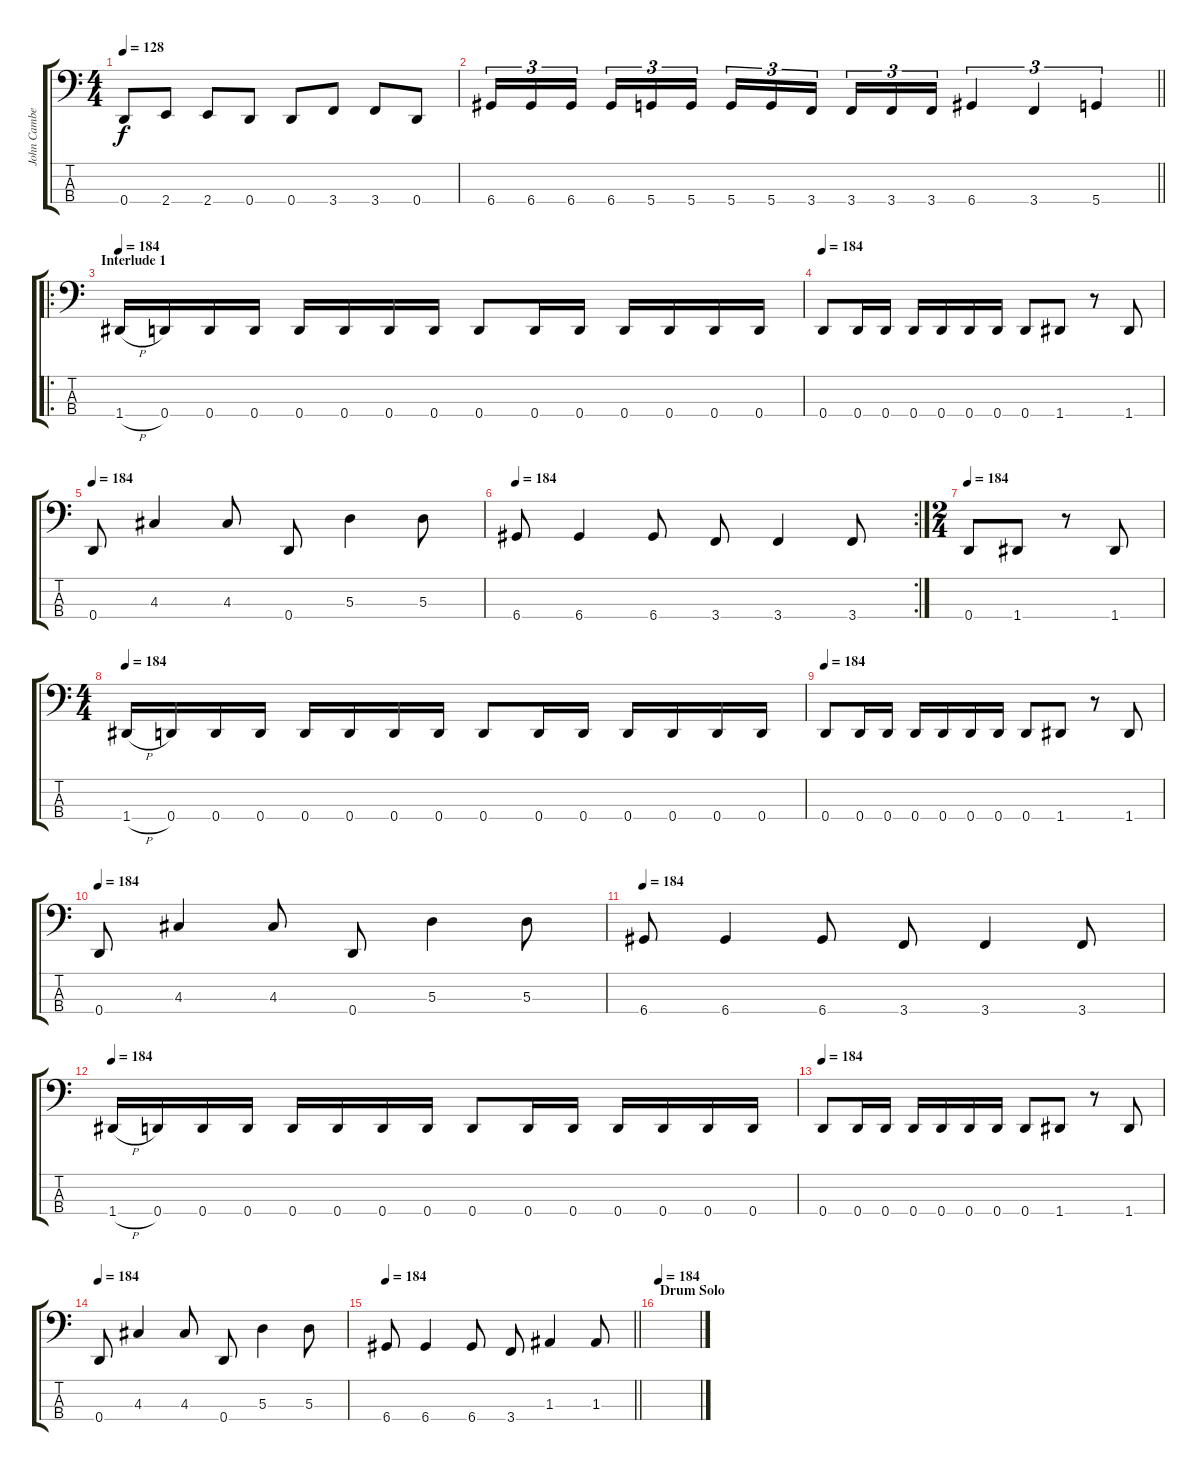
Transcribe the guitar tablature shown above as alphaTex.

\track ("John Cambell" "John Cambe") {instrument electricbasspick}
\staff {score tabs}
\tuning (G2 D2 A1 D1) {hide}
\ts (4 4)
\tempo 128
\clef f4
\ks c
0.4.8{dy f} 2.4.8 2.4.8 0.4.8 0.4.8 3.4.8 3.4.8 0.4.8 |
\barLineRight lightlight
6.4.16{tu (3 2)} 6.4.16{tu (3 2)} 6.4.16{tu (3 2) beam splitsecondary} 6.4.16{tu (3 2)} 5.4.16{tu (3 2)} 5.4.16{tu (3 2)} 5.4.16{tu (3 2)} 5.4.16{tu (3 2)} 3.4.16{tu (3 2) beam splitsecondary} 3.4.16{tu (3 2)} 3.4.16{tu (3 2)} 3.4.16{tu (3 2)} 6.4.4{tu (3 2)} 3.4.4{tu (3 2)} 5.4.4{tu (3 2)} |
\ro
\section ("" "Interlude 1")
\tempo 184
1.4{h}.16 0.4.16 0.4.16 0.4.16 0.4.16 0.4.16 0.4.16 0.4.16 0.4.8 0.4.16 0.4.16 0.4.16 0.4.16 0.4.16 0.4.16 |
\tempo 184
0.4.8 0.4.16 0.4.16 0.4.16 0.4.16 0.4.16 0.4.16 0.4.8 1.4.8 r.8 1.4.8 |
\tempo 184
0.4.8 4.3.4 4.3.8 0.4.8 5.3.4 5.3.8 |
\rc 2
\tempo 184
6.4.8 6.4.4 6.4.8 3.4.8 3.4.4 3.4.8 |
\ts (2 4)
\tempo 184
0.4.8 1.4.8 r.8 1.4.8 |
\ts (4 4)
\tempo 184
1.4{h}.16 0.4.16 0.4.16 0.4.16 0.4.16 0.4.16 0.4.16 0.4.16 0.4.8 0.4.16 0.4.16 0.4.16 0.4.16 0.4.16 0.4.16 |
\tempo 184
0.4.8 0.4.16 0.4.16 0.4.16 0.4.16 0.4.16 0.4.16 0.4.8 1.4.8 r.8 1.4.8 |
\tempo 184
0.4.8 4.3.4 4.3.8 0.4.8 5.3.4 5.3.8 |
\tempo 184
6.4.8 6.4.4 6.4.8 3.4.8 3.4.4 3.4.8 |
\tempo 184
1.4{h}.16 0.4.16 0.4.16 0.4.16 0.4.16 0.4.16 0.4.16 0.4.16 0.4.8 0.4.16 0.4.16 0.4.16 0.4.16 0.4.16 0.4.16 |
\tempo 184
0.4.8 0.4.16 0.4.16 0.4.16 0.4.16 0.4.16 0.4.16 0.4.8 1.4.8 r.8 1.4.8 |
\tempo 184
0.4.8 4.3.4 4.3.8 0.4.8 5.3.4 5.3.8 |
\tempo 184
\barLineRight lightlight
6.4.8 6.4.4 6.4.8 3.4.8 1.3.4 1.3.8 |
\section ("" "Drum Solo")
\tempo 184
